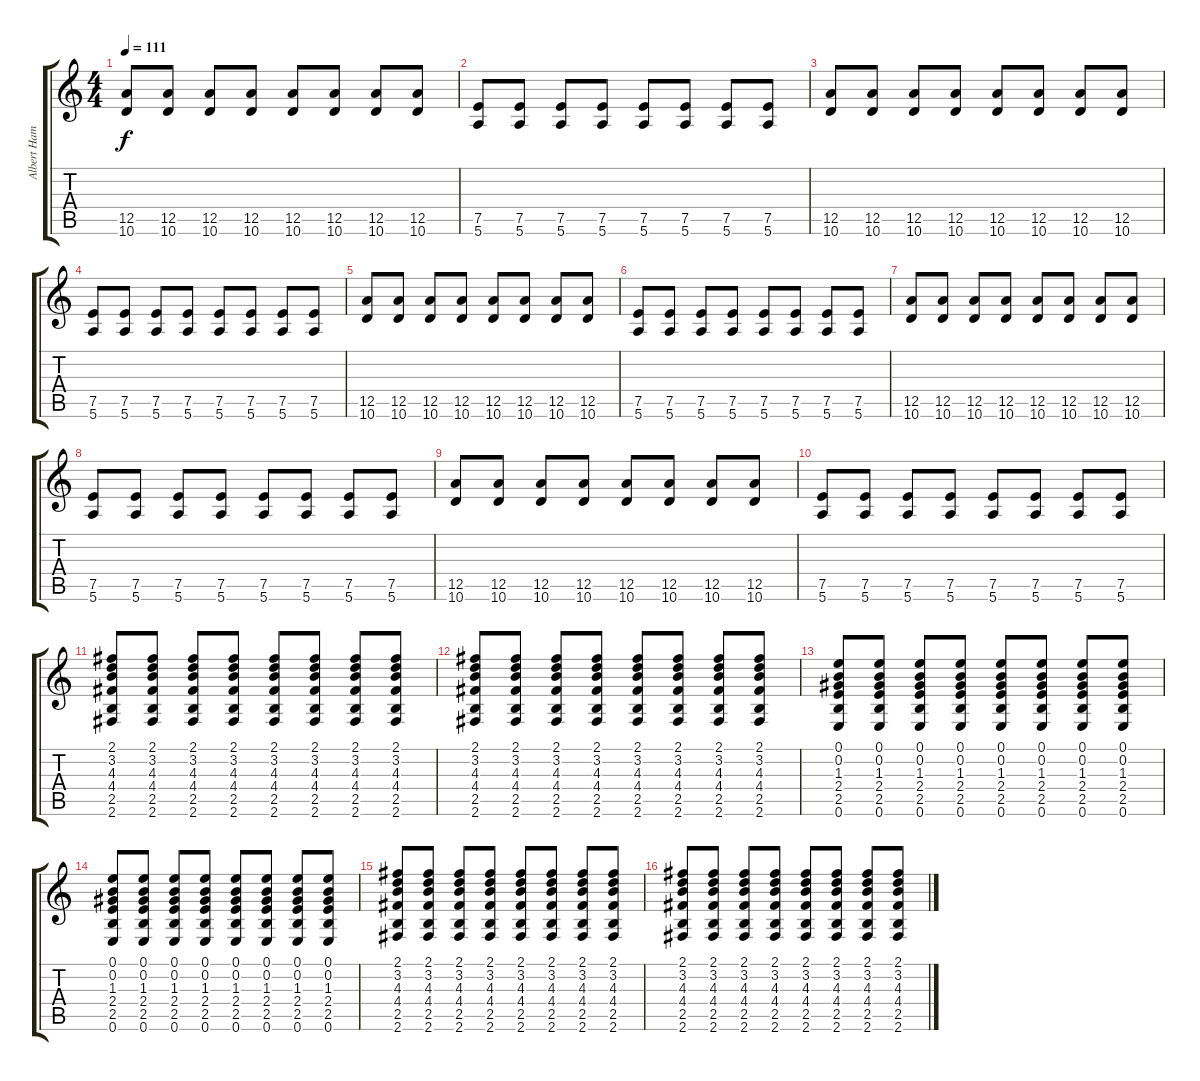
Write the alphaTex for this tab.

\track ("Albert Hammond Jr." "Albert Ham") {instrument distortionguitar}
\staff {score tabs}
\tuning (E4 B3 G3 D3 A2 E2) {hide}
\ts (4 4)
\tempo 111
\clef g2
\ks c
(12.5 10.6).8{dy f} (12.5 10.6).8 (12.5 10.6).8 (12.5 10.6).8 (12.5 10.6).8 (12.5 10.6).8 (12.5 10.6).8 (12.5 10.6).8 |
(7.5 5.6).8 (7.5 5.6).8 (7.5 5.6).8 (7.5 5.6).8 (7.5 5.6).8 (7.5 5.6).8 (7.5 5.6).8 (7.5 5.6).8 |
(12.5 10.6).8 (12.5 10.6).8 (12.5 10.6).8 (12.5 10.6).8 (12.5 10.6).8 (12.5 10.6).8 (12.5 10.6).8 (12.5 10.6).8 |
(7.5 5.6).8 (7.5 5.6).8 (7.5 5.6).8 (7.5 5.6).8 (7.5 5.6).8 (7.5 5.6).8 (7.5 5.6).8 (7.5 5.6).8 |
(12.5 10.6).8 (12.5 10.6).8 (12.5 10.6).8 (12.5 10.6).8 (12.5 10.6).8 (12.5 10.6).8 (12.5 10.6).8 (12.5 10.6).8 |
(7.5 5.6).8 (7.5 5.6).8 (7.5 5.6).8 (7.5 5.6).8 (7.5 5.6).8 (7.5 5.6).8 (7.5 5.6).8 (7.5 5.6).8 |
(12.5 10.6).8 (12.5 10.6).8 (12.5 10.6).8 (12.5 10.6).8 (12.5 10.6).8 (12.5 10.6).8 (12.5 10.6).8 (12.5 10.6).8 |
(7.5 5.6).8 (7.5 5.6).8 (7.5 5.6).8 (7.5 5.6).8 (7.5 5.6).8 (7.5 5.6).8 (7.5 5.6).8 (7.5 5.6).8 |
(12.5 10.6).8 (12.5 10.6).8 (12.5 10.6).8 (12.5 10.6).8 (12.5 10.6).8 (12.5 10.6).8 (12.5 10.6).8 (12.5 10.6).8 |
(7.5 5.6).8 (7.5 5.6).8 (7.5 5.6).8 (7.5 5.6).8 (7.5 5.6).8 (7.5 5.6).8 (7.5 5.6).8 (7.5 5.6).8 |
(2.1 3.2 4.3 4.4 2.5 2.6).8 (2.1 3.2 4.3 4.4 2.5 2.6).8 (2.1 3.2 4.3 4.4 2.5 2.6).8 (2.1 3.2 4.3 4.4 2.5 2.6).8 (2.1 3.2 4.3 4.4 2.5 2.6).8 (2.1 3.2 4.3 4.4 2.5 2.6).8 (2.1 3.2 4.3 4.4 2.5 2.6).8 (2.1 3.2 4.3 4.4 2.5 2.6).8 |
(2.1 3.2 4.3 4.4 2.5 2.6).8 (2.1 3.2 4.3 4.4 2.5 2.6).8 (2.1 3.2 4.3 4.4 2.5 2.6).8 (2.1 3.2 4.3 4.4 2.5 2.6).8 (2.1 3.2 4.3 4.4 2.5 2.6).8 (2.1 3.2 4.3 4.4 2.5 2.6).8 (2.1 3.2 4.3 4.4 2.5 2.6).8 (2.1 3.2 4.3 4.4 2.5 2.6).8 |
(0.1 0.2 1.3 2.4 2.5 0.6).8 (0.1 0.2 1.3 2.4 2.5 0.6).8 (0.1 0.2 1.3 2.4 2.5 0.6).8 (0.1 0.2 1.3 2.4 2.5 0.6).8 (0.1 0.2 1.3 2.4 2.5 0.6).8 (0.1 0.2 1.3 2.4 2.5 0.6).8 (0.1 0.2 1.3 2.4 2.5 0.6).8 (0.1 0.2 1.3 2.4 2.5 0.6).8 |
(0.1 0.2 1.3 2.4 2.5 0.6).8 (0.1 0.2 1.3 2.4 2.5 0.6).8 (0.1 0.2 1.3 2.4 2.5 0.6).8 (0.1 0.2 1.3 2.4 2.5 0.6).8 (0.1 0.2 1.3 2.4 2.5 0.6).8 (0.1 0.2 1.3 2.4 2.5 0.6).8 (0.1 0.2 1.3 2.4 2.5 0.6).8 (0.1 0.2 1.3 2.4 2.5 0.6).8 |
(2.1 3.2 4.3 4.4 2.5 2.6).8 (2.1 3.2 4.3 4.4 2.5 2.6).8 (2.1 3.2 4.3 4.4 2.5 2.6).8 (2.1 3.2 4.3 4.4 2.5 2.6).8 (2.1 3.2 4.3 4.4 2.5 2.6).8 (2.1 3.2 4.3 4.4 2.5 2.6).8 (2.1 3.2 4.3 4.4 2.5 2.6).8 (2.1 3.2 4.3 4.4 2.5 2.6).8 |
(2.1 3.2 4.3 4.4 2.5 2.6).8 (2.1 3.2 4.3 4.4 2.5 2.6).8 (2.1 3.2 4.3 4.4 2.5 2.6).8 (2.1 3.2 4.3 4.4 2.5 2.6).8 (2.1 3.2 4.3 4.4 2.5 2.6).8 (2.1 3.2 4.3 4.4 2.5 2.6).8 (2.1 3.2 4.3 4.4 2.5 2.6).8 (2.1 3.2 4.3 4.4 2.5 2.6).8
